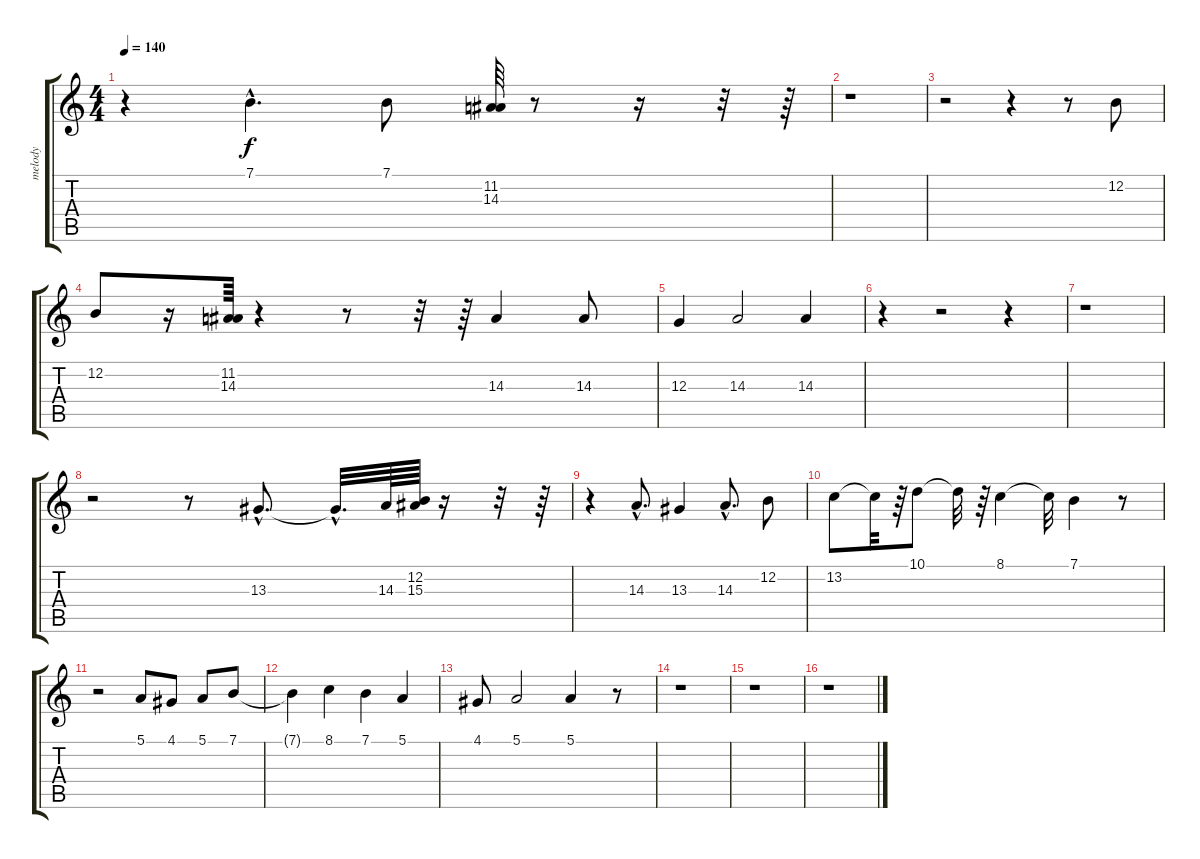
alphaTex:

\track ("melody " "melody ") {instrument synthstrings1}
\staff {score tabs}
\tuning (E4 B3 G3 D3 A2 E2) {hide}
\ts (4 4)
\tempo 140
\clef g2
\ks c
r.4{dy f} 7.1{hac}.4{d} 7.1.8 (11.2 14.3).64 r.8 r.16 r.32 r.64 |
r.1 |
r.2 r.4 r.8 12.2.8 |
12.2.8 r.16 (11.2 14.3).64 r.4 r.8 r.32 r.64 14.3.4 14.3.8 |
12.3.4 14.3.2 14.3.4 |
r.4 r.2 r.4 |
r.1 |
r.2 r.8 13.3{hac}.8{d} 13.3{hac t}.32{d} 14.3.64 (12.2 15.3).64 r.16 r.32 r.64 |
r.4 14.3{hac}.8{d} 13.3.4 14.3{hac}.8{d} 12.2.8 |
13.2.8 13.2{t}.32 r.64 10.1.8 10.1{t}.32 r.64 8.1.4 8.1{t}.32 7.1.4 r.8 |
r.2 5.1.8 4.1.8 5.1.8 7.1.8 |
7.1{t}.4 8.1.4 7.1.4 5.1.4 |
4.1.8 5.1.2 5.1.4 r.8 |
r.1 |
r.1 |
r.1
